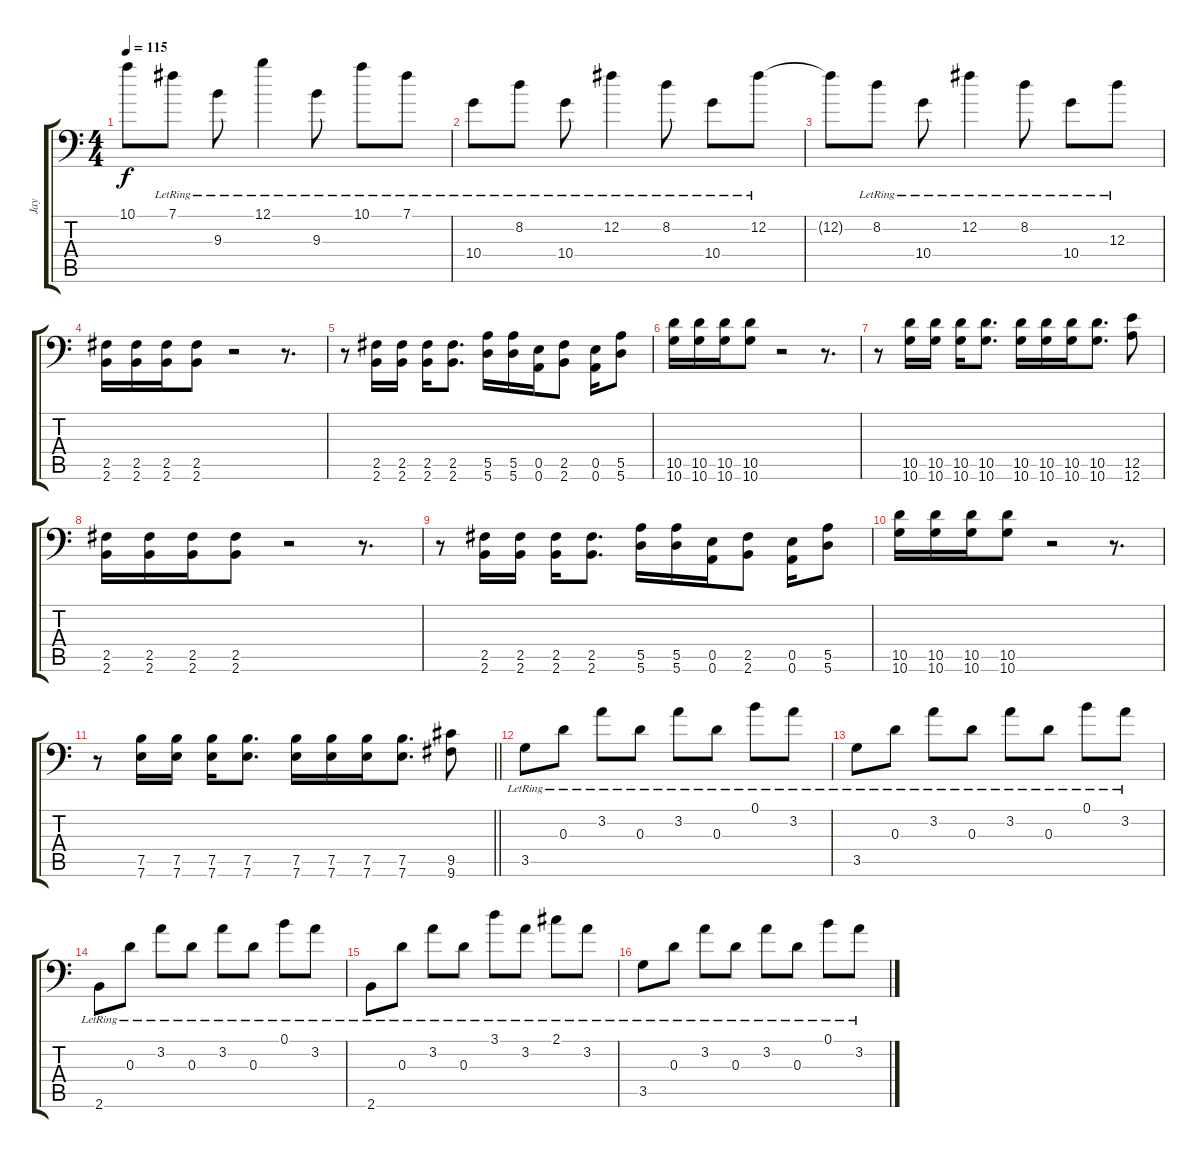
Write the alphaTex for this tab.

\track ("Jay" "Jay") {instrument electricguitarclean}
\staff {score tabs}
\tuning (B3 Gb3 D3 A2 E2 A1) {hide}
\ts (4 4)
\tempo 115
\clef f4
\ks c
10.1{t}.8{dy f} 7.1{lr}.8 9.3{lr}.8 12.1{lr}.4 9.3{lr}.8 10.1{lr}.8 7.1{lr}.8 |
10.4{lr}.8 8.2{lr}.8 10.4{lr}.8 12.2{lr}.4 8.2{lr}.8 10.4{lr}.8 12.2{lr}.8 |
12.2{t}.8 8.2{lr}.8 10.4{lr}.8 12.2{lr}.4 8.2{lr}.8 10.4{lr}.8 12.3{lr}.8 |
(2.5 2.6).16{instrument distortionguitar} (2.5 2.6).16 (2.5 2.6).16 (2.5 2.6).8 r.2 r.8{d} |
r.8 (2.5 2.6).16 (2.5 2.6).16 (2.5 2.6).16 (2.5 2.6).8{d} (5.5 5.6).16 (5.5 5.6).16 (0.5 0.6).16 (2.5 2.6).8 (0.5 0.6).16 (5.5 5.6).8 |
(10.5 10.6).16 (10.5 10.6).16 (10.5 10.6).16 (10.5 10.6).8 r.2 r.8{d} |
r.8 (10.5 10.6).16 (10.5 10.6).16 (10.5 10.6).16 (10.5 10.6).8{d} (10.5 10.6).16 (10.5 10.6).16 (10.5 10.6).16 (10.5 10.6).8{d} (12.5 12.6).8 |
(2.5 2.6).16 (2.5 2.6).16 (2.5 2.6).16 (2.5 2.6).8 r.2 r.8{d} |
r.8 (2.5 2.6).16 (2.5 2.6).16 (2.5 2.6).16 (2.5 2.6).8{d} (5.5 5.6).16 (5.5 5.6).16 (0.5 0.6).16 (2.5 2.6).8 (0.5 0.6).16 (5.5 5.6).8 |
(10.5 10.6).16 (10.5 10.6).16 (10.5 10.6).16 (10.5 10.6).8 r.2 r.8{d} |
\barLineRight lightlight
r.8 (7.5 7.6).16 (7.5 7.6).16 (7.5 7.6).16 (7.5 7.6).8{d} (7.5 7.6).16 (7.5 7.6).16 (7.5 7.6).16 (7.5 7.6).8{d} (9.5 9.6).8 |
3.5{lr}.8{instrument electricguitarclean} 0.3{lr}.8 3.2{lr}.8 0.3{lr}.8 3.2{lr}.8 0.3{lr}.8 0.1{lr}.8 3.2{lr}.8 |
3.5{lr}.8 0.3{lr}.8 3.2{lr}.8 0.3{lr}.8 3.2{lr}.8 0.3{lr}.8 0.1{lr}.8 3.2{lr}.8 |
2.6{lr}.8 0.3{lr}.8 3.2{lr}.8 0.3{lr}.8 3.2{lr}.8 0.3{lr}.8 0.1{lr}.8 3.2{lr}.8 |
2.6{lr}.8 0.3{lr}.8 3.2{lr}.8 0.3{lr}.8 3.1{lr}.8 3.2{lr}.8 2.1{lr}.8 3.2{lr}.8 |
3.5{lr}.8 0.3{lr}.8 3.2{lr}.8 0.3{lr}.8 3.2{lr}.8 0.3{lr}.8 0.1{lr}.8 3.2{lr}.8
